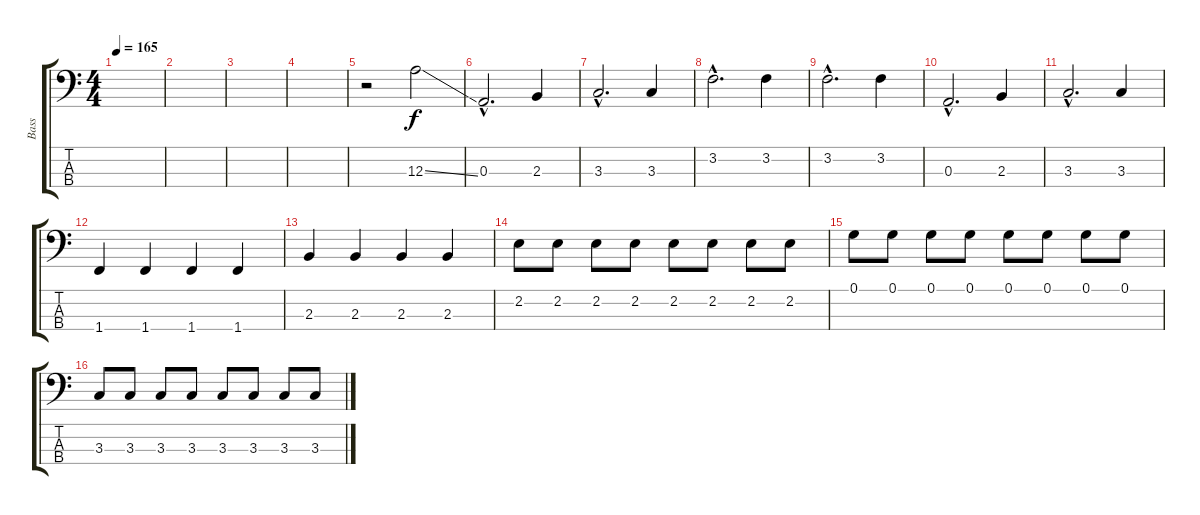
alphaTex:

\track ("Bass" "Bass") {instrument electricbassfinger}
\staff {score tabs}
\tuning (G2 D2 A1 E1) {hide}
\ts (4 4)
\tempo 165
\clef f4
\ks c
|
|
|
|
r.2 12.3{ss}.2 |
0.3{hac}.2{d} 2.3.4 |
3.3{hac}.2{d} 3.3.4 |
3.2{hac}.2{d} 3.2.4 |
3.2{hac}.2{d} 3.2.4 |
0.3{hac}.2{d} 2.3.4 |
3.3{hac}.2{d} 3.3.4 |
1.4.4 1.4.4 1.4.4 1.4.4 |
2.3.4 2.3.4 2.3.4 2.3.4 |
2.2.8 2.2.8 2.2.8 2.2.8 2.2.8 2.2.8 2.2.8 2.2.8 |
0.1.8 0.1.8 0.1.8 0.1.8 0.1.8 0.1.8 0.1.8 0.1.8 |
3.3.8 3.3.8 3.3.8 3.3.8 3.3.8 3.3.8 3.3.8 3.3.8
